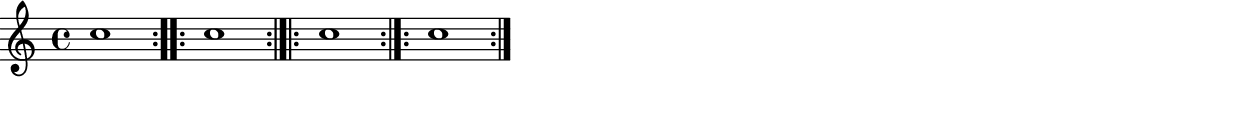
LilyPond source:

%% Generated by lilypond-book
%% Options: [exampleindent=10.16\mm,indent=0\mm,line-width=160\mm,paper-height=845.047\pt,paper-width=597.508\pt,papersize='(cons (* 597.508 pt) (* 845.047 pt)),quote]
\include "lilypond-book-preamble.ly"


% ****************************************************************
% Start cut-&-pastable-section
% ****************************************************************

#(ly:set-option 'eps-box-padding 3.000000)



\paper {
  #(set-paper-size '(cons (* 597.508 pt) (* 845.047 pt)))
  indent = 0\mm
  line-width = 160\mm
  % offset the left padding, also add 1mm as lilypond creates cropped
  % images with a little space on the right
  line-width = #(- line-width (* mm  3.000000) (* mm 1))
  line-width = 160\mm - 2.0 * 10.16\mm
  % offset the left padding, also add 1mm as lilypond creates cropped
  % images with a little space on the right
  line-width = #(- line-width (* mm  3.000000) (* mm 1))
}

\layout {
  
}




% ****************************************************************
% ly snippet:
% ****************************************************************
\sourcefilename "snippets/setting-the-double-repeat-default-for-volte.ly"
\sourcefileline 0
%% DO NOT EDIT this file manually; it was automatically
%% generated from the LilyPond Snippet Repository
%% (http://lsr.di.unimi.it).
%%
%% Make any changes in the LSR itself, or in
%% `Documentation/snippets/new/`, then run
%% `scripts/auxiliar/makelsr.pl`.
%%
%% This file is in the public domain.

\version "2.24.0"

\header {
%% Translation of GIT committish: a8a85e19654e46d725563e6deba44083ef137a2c
  texidocja = "
入れ替え部分がある場合の二重繰り返しのスタイルには 3 種類あります。@c
これは @code{doubleRepeatBarType} でセットすることができます。
"
  doctitleja = "入れ替え部分がある場合の二重繰り返しのデフォルトをセットする"

%% Translation of GIT committish: 2f3474d9af596d677ed5b7ce720ae4d0954a6b51
  texidocit = "
Esistono tre diversi stili di doppie ripetizioni per le volte, che si
possono impostare con @code{doubleRepeatBarType}.

"
  doctitleit = "Impostare la doppia ripetizione predefinita per le volte"

%% Translation of GIT committish: 41a008e75e2fe29536406cdf0d71c32a4606f2b8
  texidocfr = "
LilyPond dispose de trois différents styles de barre pour indiquer une
succession de reprises. Vous devez opter pour un style par défaut, à
l'aide de la propriété @code{doubleRepeatBarType}.
"

  doctitlefr = "Succession de reprises et style de barre par défaut"

%% Translation of GIT committish: 8ffecf6be17c6ec2ff87cf31873121a8cce29b09
  texidoces = "
Existen tres estilos distintos de repeticiones dobles para la primera
y segunda vez, que se pueden ajustar utilizando
@code{doubleRepeatBarType}.

"
  doctitlees = "Establecer el tipo de repetición doble predeterminado para la primera y segunda vez"

%% Translation of GIT committish: 8ffecf6be17c6ec2ff87cf31873121a8cce29b09
  texidocca = "
Hi ha tres estils diferents de repeticions dobles per a la primera
i la segona vegada, que es poden ajustar utilitzant
@code{doubleRepeatType}.

"
  doctitleca = "Establiment del tipus de repetició doble predeterminat per a la primera i la segona vegada"

  lsrtags = "repeats"

  texidoc = "
There are three different styles of double repeats for volte, that can
be set using @code{doubleRepeatBarType}.
"

  doctitle = "Setting the double repeat default for volte"
} % begin verbatim


\relative c'' {
  \repeat volta 2 { c1 }
  \set Score.doubleRepeatBarType = ":..:"
  \repeat volta 2 { c1 }
  \set Score.doubleRepeatBarType = ":|.|:"
  \repeat volta 2 { c1 }
  \set Score.doubleRepeatBarType = ":|.:"
  \repeat volta 2 { c1 }
}



% ****************************************************************
% end ly snippet
% ****************************************************************
